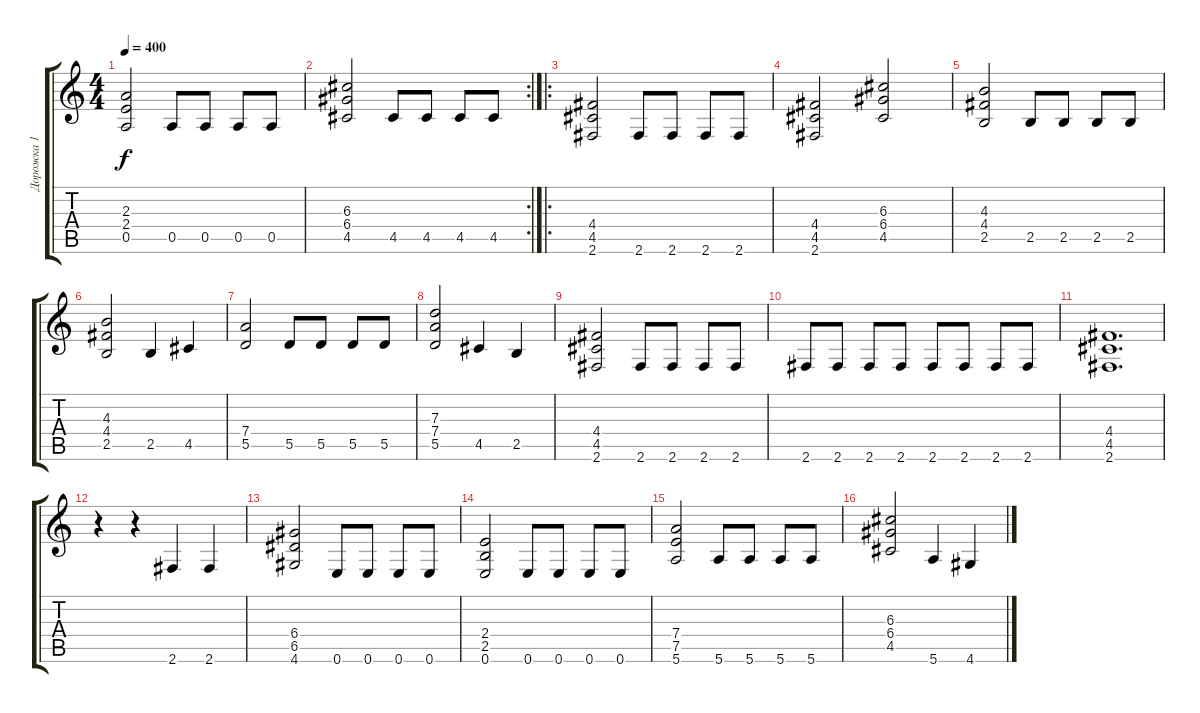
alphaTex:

\track ("Дорожка 1" "Дорожка 1") {instrument overdrivenguitar}
\staff {score tabs}
\tuning (E4 B3 G3 D3 A2 E2) {hide}
\ts (4 4)
\tempo 400
\clef g2
\ks c
(2.3 2.4 0.5).2{dy f} 0.5.8 0.5.8 0.5.8 0.5.8 |
\rc 2
(6.3 6.4 4.5).2 4.5.8 4.5.8 4.5.8 4.5.8 |
\ro
(4.4 4.5 2.6).2 2.6.8 2.6.8 2.6.8 2.6.8 |
(4.4 4.5 2.6).2 (6.3 6.4 4.5).2 |
(4.3 4.4 2.5).2 2.5.8 2.5.8 2.5.8 2.5.8 |
(4.3 4.4 2.5).2 2.5.4 4.5.4 |
(7.4 5.5).2 5.5.8 5.5.8 5.5.8 5.5.8 |
(7.3 7.4 5.5).2 4.5.4 2.5.4 |
(4.4 4.5 2.6).2 2.6.8 2.6.8 2.6.8 2.6.8 |
2.6.8 2.6.8 2.6.8 2.6.8 2.6.8 2.6.8 2.6.8 2.6.8 |
(4.4 4.5 2.6).1{d} |
r.4 r.4 2.6.4 2.6.4 |
(6.4 6.5 4.6).2 0.6.8 0.6.8 0.6.8 0.6.8 |
(2.4 2.5 0.6).2 0.6.8 0.6.8 0.6.8 0.6.8 |
(7.4 7.5 5.6).2 5.6.8 5.6.8 5.6.8 5.6.8 |
(6.3 6.4 4.5).2 5.6.4 4.6.4
